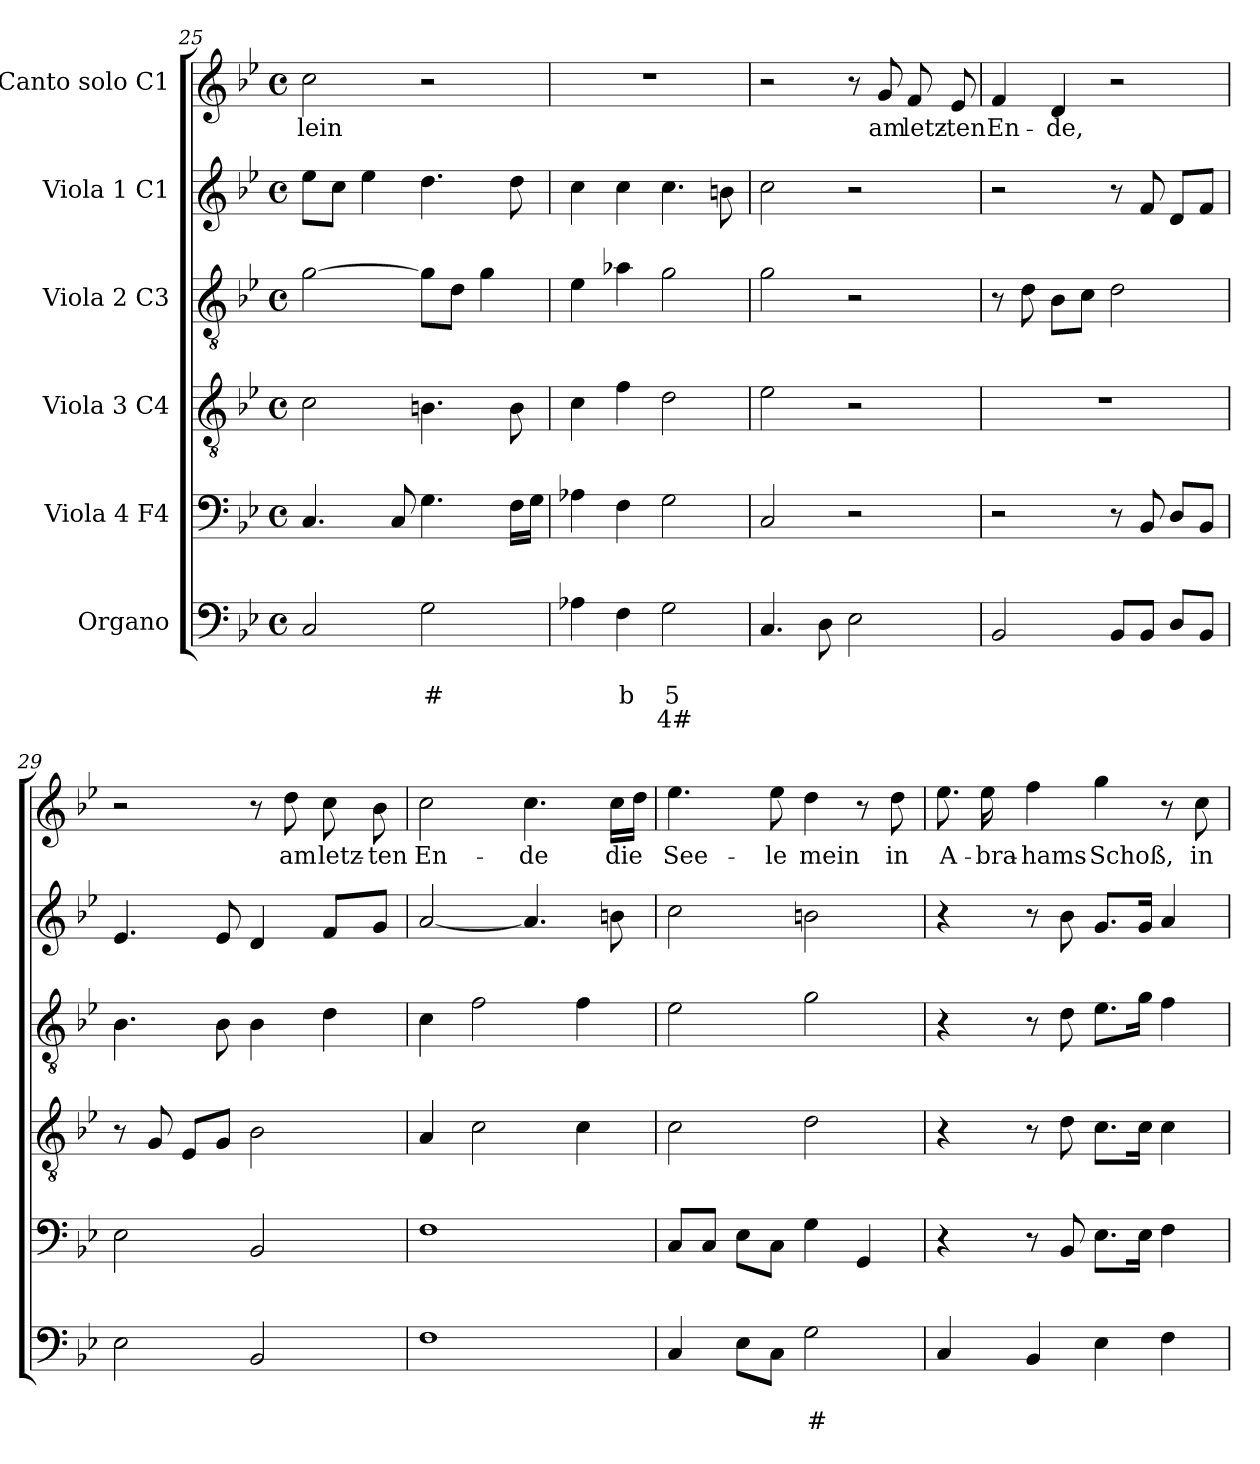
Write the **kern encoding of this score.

**kern	**text	**text	**text	**kern	**kern	**kern	**kern	**kern	**text
*part6	*part6	*part6	*part6	*part5	*part4	*part3	*part2	*part1	*part1
*staff6	*staff6	*staff6	*staff6	*staff5	*staff4	*staff3	*staff2	*staff1	*staff1
*I"Organo	*	*	*	*I"Viola 4 F4	*I"Viola 3 C4	*I"Viola 2 C3	*I"Viola 1 C1	*I"Canto solo C1	*
!!LO:LB:g=z
*clefF4	*	*	*	*clefF4	*clefGv2	*clefGv2	*clefG2	*clefG2	*
*k[b-e-]	*	*	*	*k[b-e-]	*k[b-e-]	*k[b-e-]	*k[b-e-]	*k[b-e-]	*
*B-:	*	*	*	*B-:	*B-:	*B-:	*B-:	*B-:	*
*M4/4	*	*	*	*M4/4	*M4/4	*M4/4	*M4/4	*M4/4	*
*met(c)	*	*	*	*met(c)	*met(c)	*met(c)	*met(c)	*met(c)	*
=25	=25	=25	=25	=25	=25	=25	=25	=25	=25
!	!	!	!	!	!	!	!	!	!LO:LY:b
2C/	.	.	.	4.C/	2c\	[2g\	8ee-\L	2cc\	-lein
.	.	.	.	.	.	.	8cc\J	.	.
.	.	.	.	.	.	.	4ee-\	.	.
.	.	.	.	8C/	.	.	.	.	.
!	!	!LO:LY:b	!	!	!	!	!	!	!
2G\	.	#	.	4.G\	4.Bn\	8g\L]	4.dd\	2r	.
.	.	.	.	.	.	8d\J	.	.	.
.	.	.	.	.	.	4g\	.	.	.
.	.	.	.	16F\LL	8B\	.	8dd\	.	.
.	.	.	.	16G\JJ	.	.	.	.	.
=26	=26	=26	=26	=26	=26	=26	=26	=26	=26
4A-X\	.	.	.	4A-X\	4c\	4e-\	4cc\	1r	.
!	!	!LO:LY:b	!	!	!	!	!	!	!
4F\	.	b	.	4F\	4f\	4a-X\	4cc\	.	.
!	!	!LO:LY:b	!LO:LY:b	!	!	!	!	!	!
2G\	.	5	4#	2G\	2d\	2g\	4.cc\	.	.
.	.	.	.	.	.	.	8bn\	.	.
=27	=27	=27	=27	=27	=27	=27	=27	=27	=27
4.C/	.	.	.	2C/	2e-\	2g\	2cc\	2r	.
8D\	.	.	.	.	.	.	.	.	.
2E-\	.	.	.	2r	2r	2r	2r	8r	.
!	!	!	!	!	!	!	!	!	!LO:LY:b
.	.	.	.	.	.	.	.	8g/	am
!	!	!	!	!	!	!	!	!	!LO:LY:b
.	.	.	.	.	.	.	.	8f/	letz-
!	!	!	!	!	!	!	!	!	!LO:LY:b
.	.	.	.	.	.	.	.	8e-/	-ten
=28	=28	=28	=28	=28	=28	=28	=28	=28	=28
!	!	!	!	!	!	!	!	!	!LO:LY:b
2BB-/	.	.	.	2r	1r	8r	2r	4f/	En-
.	.	.	.	.	.	8d\	.	.	.
!	!	!	!	!	!	!	!	!	!LO:LY:b
.	.	.	.	.	.	8B-\L	.	4d/	-de,
.	.	.	.	.	.	8c\J	.	.	.
8BB-/L	.	.	.	8r	.	2d\	8r	2r	.
8BB-/J	.	.	.	8BB-/	.	.	8f/	.	.
8D/L	.	.	.	8D/L	.	.	8d/L	.	.
8BB-/J	.	.	.	8BB-/J	.	.	8f/J	.	.
=29	=29	=29	=29	=29	=29	=29	=29	=29	=29
2E-\	.	.	.	2E-\	8r	4.B-\	4.e-/	2r	.
.	.	.	.	.	8G/	.	.	.	.
.	.	.	.	.	8E-/L	.	.	.	.
.	.	.	.	.	8G/J	8B-\	8e-/	.	.
2BB-/	.	.	.	2BB-/	2B-\	4B-\	4d/	8r	.
!	!	!	!	!	!	!	!	!	!LO:LY:b
.	.	.	.	.	.	.	.	8dd\	am
!	!	!	!	!	!	!	!	!	!LO:LY:b
.	.	.	.	.	.	4d\	8f/L	8cc\	letz-
!	!	!	!	!	!	!	!	!	!LO:LY:b
.	.	.	.	.	.	.	8g/J	8b-\	-ten
!!LO:LB:g=z
=30	=30	=30	=30	=30	=30	=30	=30	=30	=30
!	!	!	!	!	!	!	!	!	!LO:LY:b
1F	.	.	.	1F	4A/	4c\	[2a/	2cc\	En-
.	.	.	.	.	2c\	2f\	.	.	.
!	!	!	!	!	!	!	!	!	!LO:LY:b
.	.	.	.	.	.	.	4.a/]	4.cc\	-de
.	.	.	.	.	4c\	4f\	.	.	.
!	!	!	!	!	!	!	!	!	!LO:LY:b
.	.	.	.	.	.	.	8bn\	16cc\LL	die
.	.	.	.	.	.	.	.	16dd\JJ	.
=31	=31	=31	=31	=31	=31	=31	=31	=31	=31
!	!	!	!	!	!	!	!	!	!LO:LY:b
4C/	.	.	.	8C/L	2c\	2e-\	2cc\	4.ee-\	See-
.	.	.	.	8C/J	.	.	.	.	.
8E-\L	.	.	.	8E-\L	.	.	.	.	.
!	!	!	!	!	!	!	!	!	!LO:LY:b
8C\J	.	.	.	8C\J	.	.	.	8ee-\	-le
!	!	!LO:LY:b	!	!	!	!	!	!	!LO:LY:b
2G\	.	#	.	4G\	2d\	2g\	2bn\	4dd\	mein
.	.	.	.	4GG/	.	.	.	8r	.
!	!	!	!	!	!	!	!	!	!LO:LY:b
.	.	.	.	.	.	.	.	8dd\	in
=32	=32	=32	=32	=32	=32	=32	=32	=32	=32
!	!	!	!	!	!	!	!	!	!LO:LY:b
4C/	.	.	.	4r	4r	4r	4r	8.ee-\	A-
!	!	!	!	!	!	!	!	!	!LO:LY:b
.	.	.	.	.	.	.	.	16ee-\	-bra-
!	!	!	!	!	!	!	!	!	!LO:LY:b
4BB-/	.	.	.	8r	8r	8r	8r	4ff\	-hams
.	.	.	.	8BB-/	8d\	8d\	8b-\	.	.
!	!	!	!	!	!	!	!	!	!LO:LY:b
4E-\	.	.	.	8.E-\L	8.c\L	8.e-\L	8.g/L	4gg\	Schoß,
.	.	.	.	16E-\Jk	16c\Jk	16g\Jk	16g/Jk	.	.
4F\	.	.	.	4F\	4c\	4f\	4a/	8r	.
!	!	!	!	!	!	!	!	!	!LO:LY:b
.	.	.	.	.	.	.	.	8cc\	in
=	=	=	=	=	=	=	=	=	=
*-	*-	*-	*-	*-	*-	*-	*-	*-	*-
